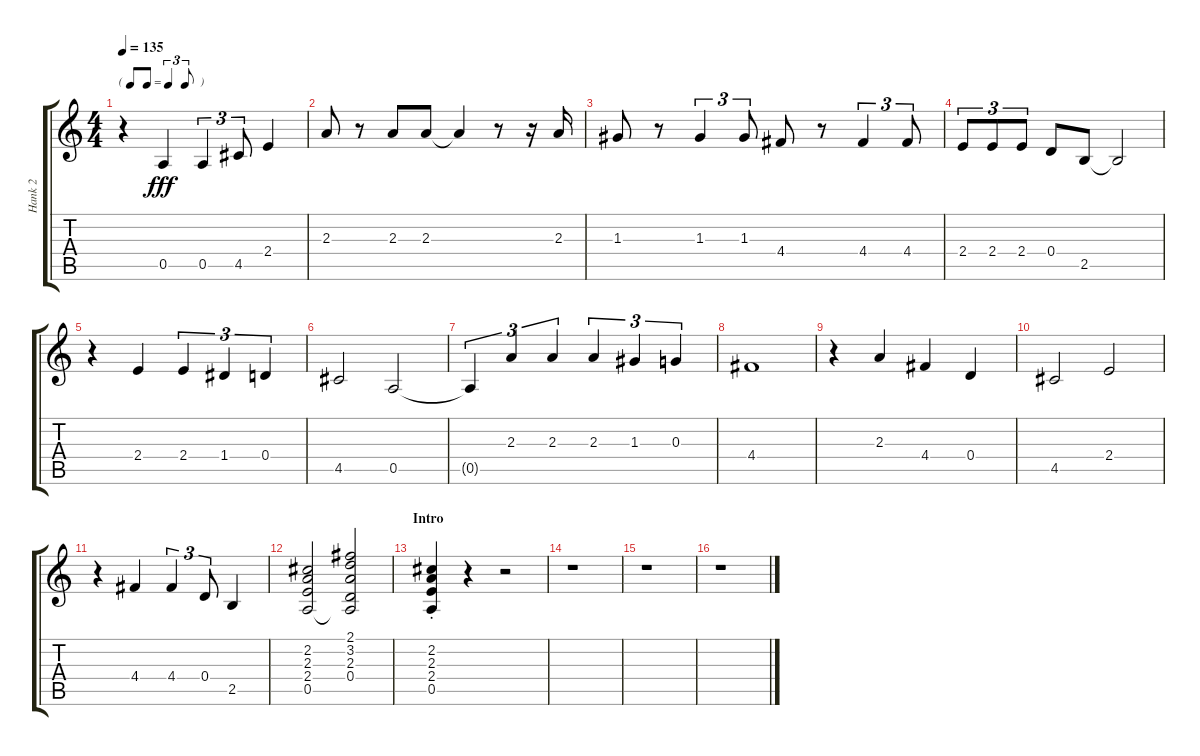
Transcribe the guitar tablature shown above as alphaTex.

\track ("Hank 2" "Hank 2") {instrument electricguitarjazz}
\staff {score tabs}
\tuning (E4 B3 G3 D3 A2 E2) {hide}
\ts (4 4)
\tf triplet8th
\tempo 135
\clef g2
\ks c
r.4{dy fff} 0.5.4 0.5.4{tu (3 2)} 4.5.8{tu (3 2)} 2.4.4 |
2.3.8 r.8 2.3.8 2.3.8 2.3{t}.4 r.8 r.16 2.3.16 |
1.3.8 r.8 1.3.4{tu (3 2)} 1.3.8{tu (3 2)} 4.4.8 r.8 4.4.4{tu (3 2)} 4.4.8{tu (3 2)} |
2.4.8{tu (3 2)} 2.4.8{tu (3 2)} 2.4.8{tu (3 2)} 0.4.8 2.5.8 2.5{t}.2 |
r.4 2.4.4 2.4.4{tu (3 2)} 1.4.4{tu (3 2)} 0.4.4{tu (3 2)} |
4.5.2 0.5.2 |
0.5{t}.4{tu (3 2)} 2.3.4{tu (3 2)} 2.3.4{tu (3 2)} 2.3.4{tu (3 2)} 1.3.4{tu (3 2)} 0.3.4{tu (3 2)} |
4.4.1 |
r.4 2.3.4 4.4.4 0.4.4 |
4.5.2 2.4.2 |
r.4 4.4.4 4.4.4{tu (3 2)} 0.4.8{tu (3 2)} 2.5.4 |
(2.2 2.3 2.4 0.5).2 (2.1 3.2 2.3 0.4 0.5{t}).2 |
\section ("" "Intro")
(2.2{st} 2.3{st} 2.4{st} 0.5{st}).4 r.4 r.2 |
r.1 |
r.1 |
r.1
